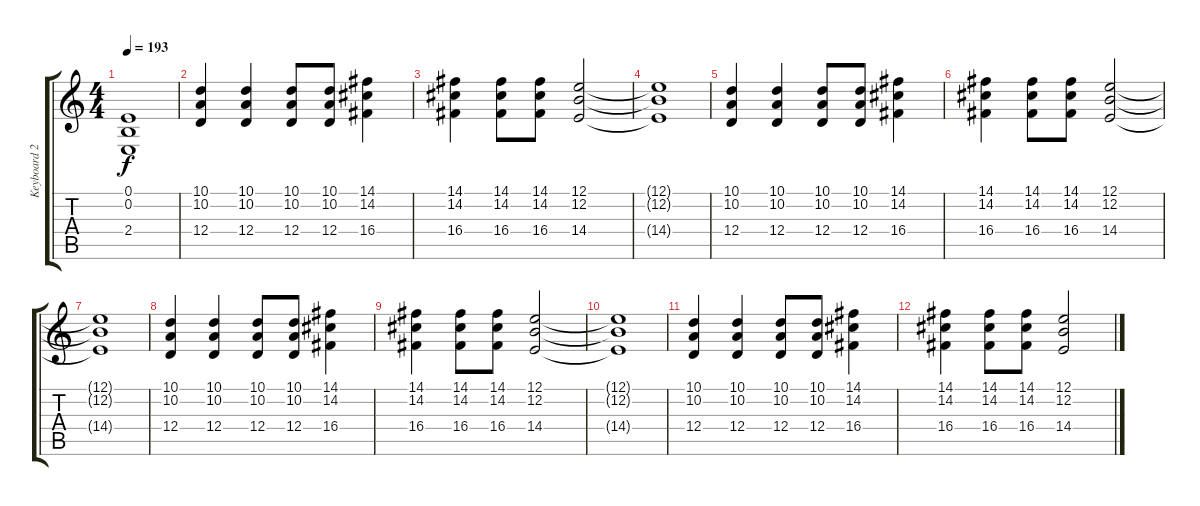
\track ("Keyboard 2" "Keyboard 2") {instrument stringensemble1}
\staff {score tabs}
\tuning (E4 B3 G3 D3 A2 E2) {hide}
\ts (4 4)
\tempo 193
\clef g2
\ks c
(0.1 0.2 2.4).1{dy f} |
(10.1 10.2 12.4).4 (10.1 10.2 12.4).4 (10.1 10.2 12.4).8 (10.1 10.2 12.4).8 (14.1 14.2 16.4).4 |
(14.1 14.2 16.4).4 (14.1 14.2 16.4).8 (14.1 14.2 16.4).8 (12.1 12.2 14.4).2 |
(12.1{t} 12.2{t} 14.4{t}).1 |
(10.1 10.2 12.4).4 (10.1 10.2 12.4).4 (10.1 10.2 12.4).8 (10.1 10.2 12.4).8 (14.1 14.2 16.4).4 |
(14.1 14.2 16.4).4 (14.1 14.2 16.4).8 (14.1 14.2 16.4).8 (12.1 12.2 14.4).2 |
(12.1{t} 12.2{t} 14.4{t}).1 |
(10.1 10.2 12.4).4 (10.1 10.2 12.4).4 (10.1 10.2 12.4).8 (10.1 10.2 12.4).8 (14.1 14.2 16.4).4 |
(14.1 14.2 16.4).4 (14.1 14.2 16.4).8 (14.1 14.2 16.4).8 (12.1 12.2 14.4).2 |
(12.1{t} 12.2{t} 14.4{t}).1 |
(10.1 10.2 12.4).4 (10.1 10.2 12.4).4 (10.1 10.2 12.4).8 (10.1 10.2 12.4).8 (14.1 14.2 16.4).4 |
(14.1 14.2 16.4).4 (14.1 14.2 16.4).8 (14.1 14.2 16.4).8 (12.1 12.2 14.4).2
